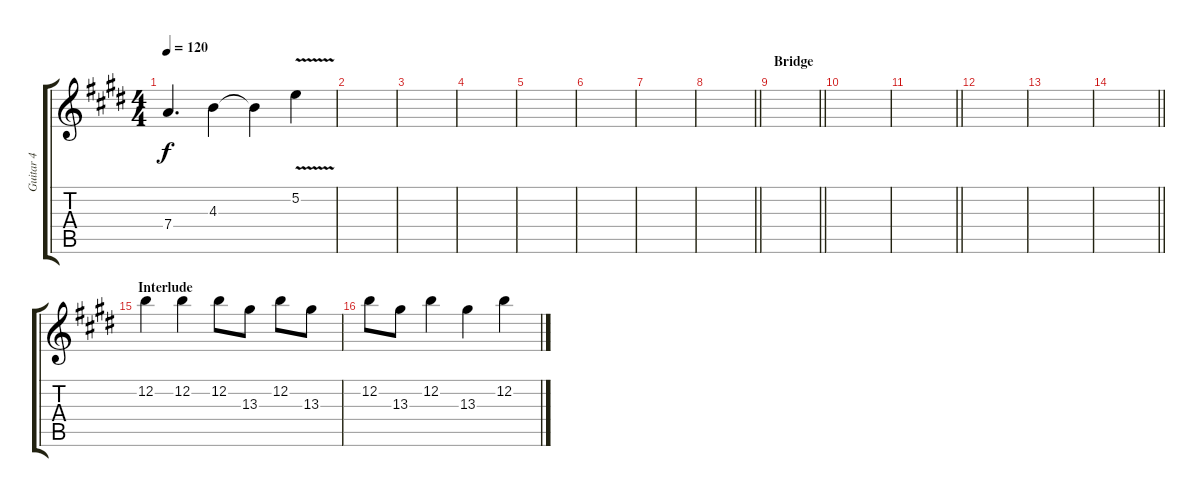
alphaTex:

\track ("Guitar 4" "Guitar 4") {instrument acousticguitarsteel}
\staff {score tabs}
\tuning (E4 B3 G3 D3 A2 E2) {hide}
\ts (4 4)
\tempo 120
\clef g2
\ks e
7.4.4{d dy f} 4.3.4 4.3{t}.4 5.2{v}.4 |
|
|
|
|
|
|
\barLineRight lightlight
|
\section ("" "Bridge")
\barLineRight lightlight
|
|
\barLineRight lightlight
|
|
|
\barLineRight lightlight
|
\section ("" "Interlude")
12.2.4 12.2.4 12.2.8 13.3.8 12.2.8 13.3.8 |
12.2.8 13.3.8 12.2.4 13.3.4 12.2.4
